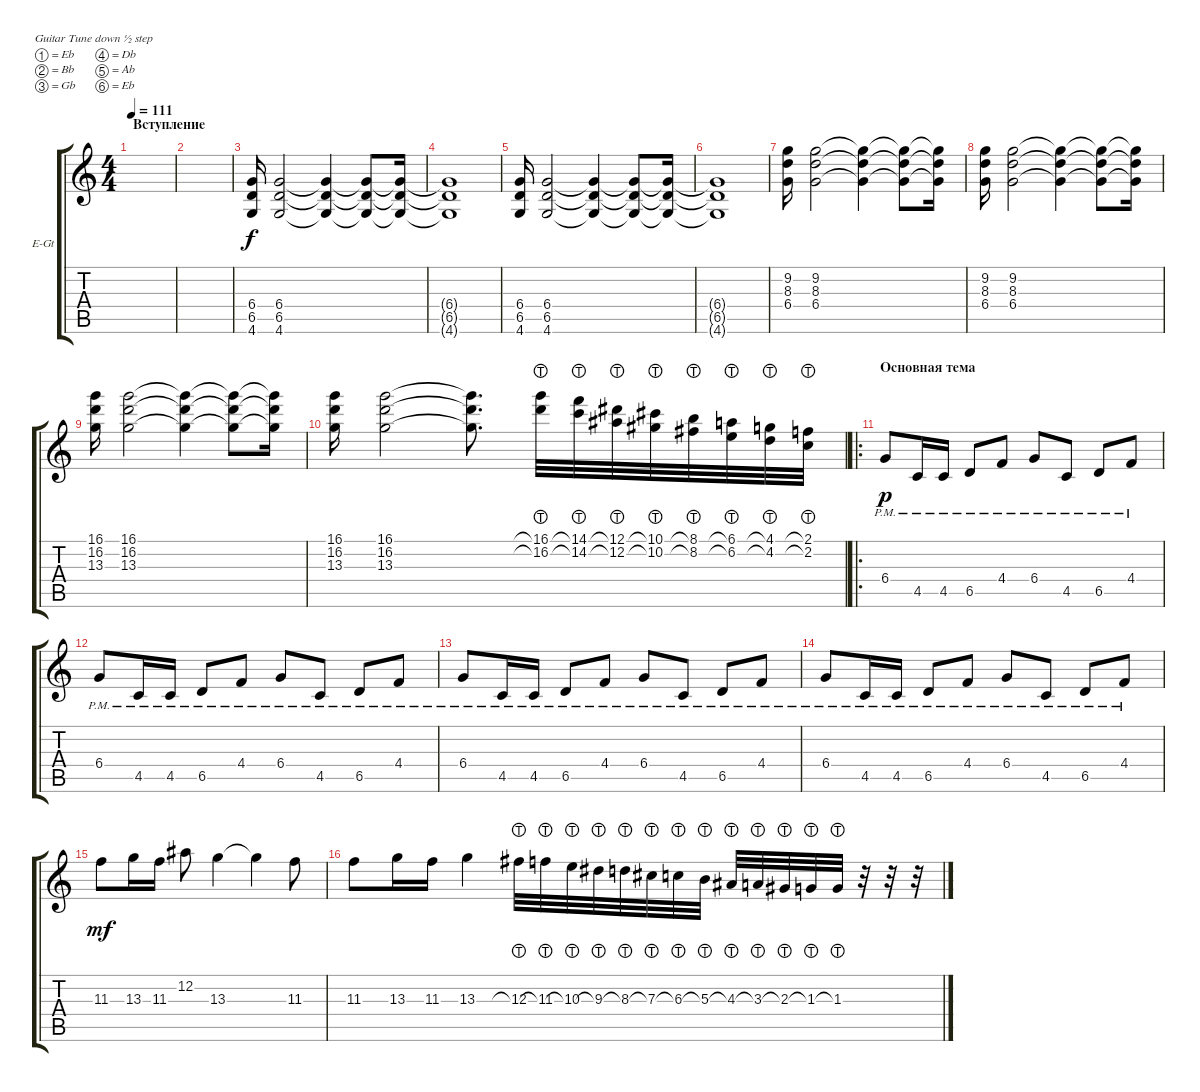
\defaultSystemsLayout 4
\bracketExtendMode groupsimilarinstruments
\firstSystemTrackNameOrientation horizontal
\otherSystemsTrackNameOrientation horizontal
\track ("Electric Guitar" "E-Gt") {instrument overdrivenguitar}
\staff {score tabs}
\tuning (Eb4 Bb3 Gb3 Db3 Ab2 Eb2)
\ts (4 4)
\section ("" "Вступление")
\tempo 111
\clef g2
\scale
0.485477
\ks c
|
\scale
0.257261 |
\scale
0.257261 (4.6 6.5 6.4).16 (4.6 6.5 6.4).2 (4.6{t} 6.5{t} 6.4{t}).4 (4.6{t} 6.5{t} 6.4{t}).8 (4.6{t} 6.5{t} 6.4{t}).16 |
\scale
0.333333 (4.6{t} 6.5{t} 6.4{t}).1 |
(4.6 6.5 6.4).16 (4.6 6.5 6.4).2 (4.6{t} 6.5{t} 6.4{t}).4 (4.6{t} 6.5{t} 6.4{t}).8 (4.6{t} 6.5{t} 6.4{t}).16 |
(4.6{t} 6.5{t} 6.4{t}).1 |
(6.4 8.3 9.2).16 (6.4 8.3 9.2).2 (6.4{t} 8.3{t} 9.2{t}).4 (6.4{t} 8.3{t} 9.2{t}).8 (6.4{t} 8.3{t} 9.2{t}).16 |
(6.4 8.3 9.2).16 (6.4 8.3 9.2).2 (6.4{t} 8.3{t} 9.2{t}).4 (6.4{t} 8.3{t} 9.2{t}).8 (6.4{t} 8.3{t} 9.2{t}).16 |
(13.3 16.2 16.1).16 (16.2 13.3 16.1).2 (13.3{t} 16.2{t} 16.1{t}).4 (16.2{t} 13.3{t} 16.1{t}).8 (16.2{t} 13.3{t} 16.1{t}).16 |
(13.3 16.2 16.1).16 (16.2 13.3 16.1).2 (13.3{t} 16.2{t} 16.1{t}).8{d} (16.2{lht} 16.1{lht}).32 (14.2{lht} 14.1{lht}).32 (12.1{lht} 12.2{lht}).32 (10.1{lht} 10.2{lht}).32 (8.1{lht} 8.2{lht}).32 (6.1{lht} 6.2{lht}).32 (4.1{lht} 4.2{lht}).32 (2.1{lht} 2.2{lht}).32 |
\ro
\section ("" "Основная тема")
6.4{pm}.8{dy p} 4.5{pm}.16 4.5{pm}.16 6.5{pm}.8 4.4{pm}.8 6.4{pm}.8 4.5{pm}.8 6.5{pm}.8 4.4{pm}.8 |
6.4{pm}.8 4.5{pm}.16 4.5{pm}.16 6.5{pm}.8 4.4{pm}.8 6.4{pm}.8 4.5{pm}.8 6.5{pm}.8 4.4{pm}.8 |
6.4{pm}.8 4.5{pm}.16 4.5{pm}.16 6.5{pm}.8 4.4{pm}.8 6.4{pm}.8 4.5{pm}.8 6.5{pm}.8 4.4{pm}.8 |
6.4{pm}.8 4.5{pm}.16 4.5{pm}.16 6.5{pm}.8 4.4{pm}.8 6.4{pm}.8 4.5{pm}.8 6.5{pm}.8 4.4{pm}.8 |
11.3.8{dy mf} 13.3.16 11.3.16 12.2.8 13.3.4 13.3{t}.4 11.3.8 |
11.3.8 13.3.16 11.3.16 13.3.4 12.3{lht}.32 11.3{lht}.32 10.3{lht}.32 9.3{lht}.32 8.3{lht}.32 7.3{lht}.32 6.3{lht}.32 5.3{lht}.32 4.3{lht}.32 3.3{lht}.32 2.3{lht}.32 1.3{lht}.32 1.3{lht}.32 r.32 r.32 r.32
